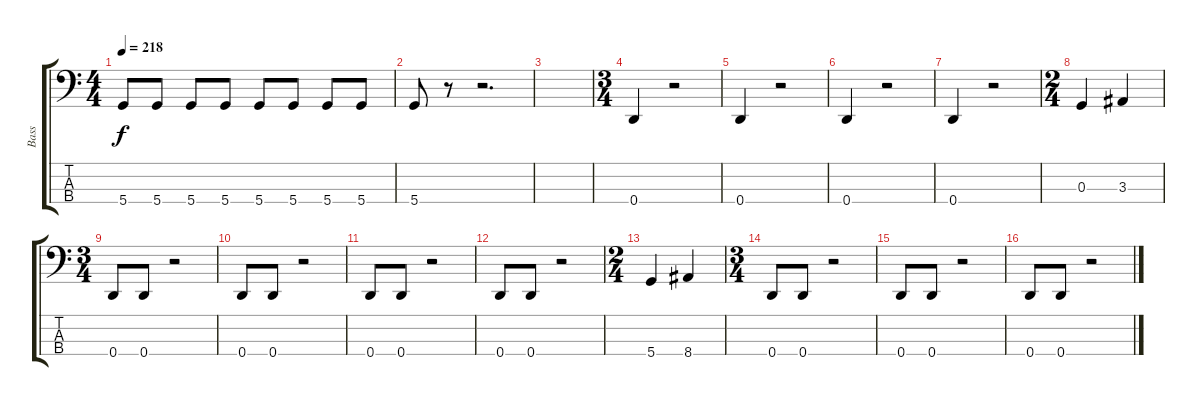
\track ("Bass" "Bass") {instrument electricbasspick}
\staff {score tabs}
\tuning (F2 C2 G1 D1) {hide}
\ts (4 4)
\tempo 218
\clef f4
\ks c
5.4.8{dy f} 5.4.8 5.4.8 5.4.8 5.4.8 5.4.8 5.4.8 5.4.8 |
5.4.8 r.8 r.2{d} |
|
\ts (3 4)
0.4.4 r.2 |
0.4.4 r.2 |
0.4.4 r.2 |
0.4.4 r.2 |
\ts (2 4)
0.3.4 3.3.4 |
\ts (3 4)
0.4.8 0.4.8 r.2 |
0.4.8 0.4.8 r.2 |
0.4.8 0.4.8 r.2 |
0.4.8 0.4.8 r.2 |
\ts (2 4)
5.4.4 8.4.4 |
\ts (3 4)
0.4.8 0.4.8 r.2 |
0.4.8 0.4.8 r.2 |
0.4.8 0.4.8 r.2
